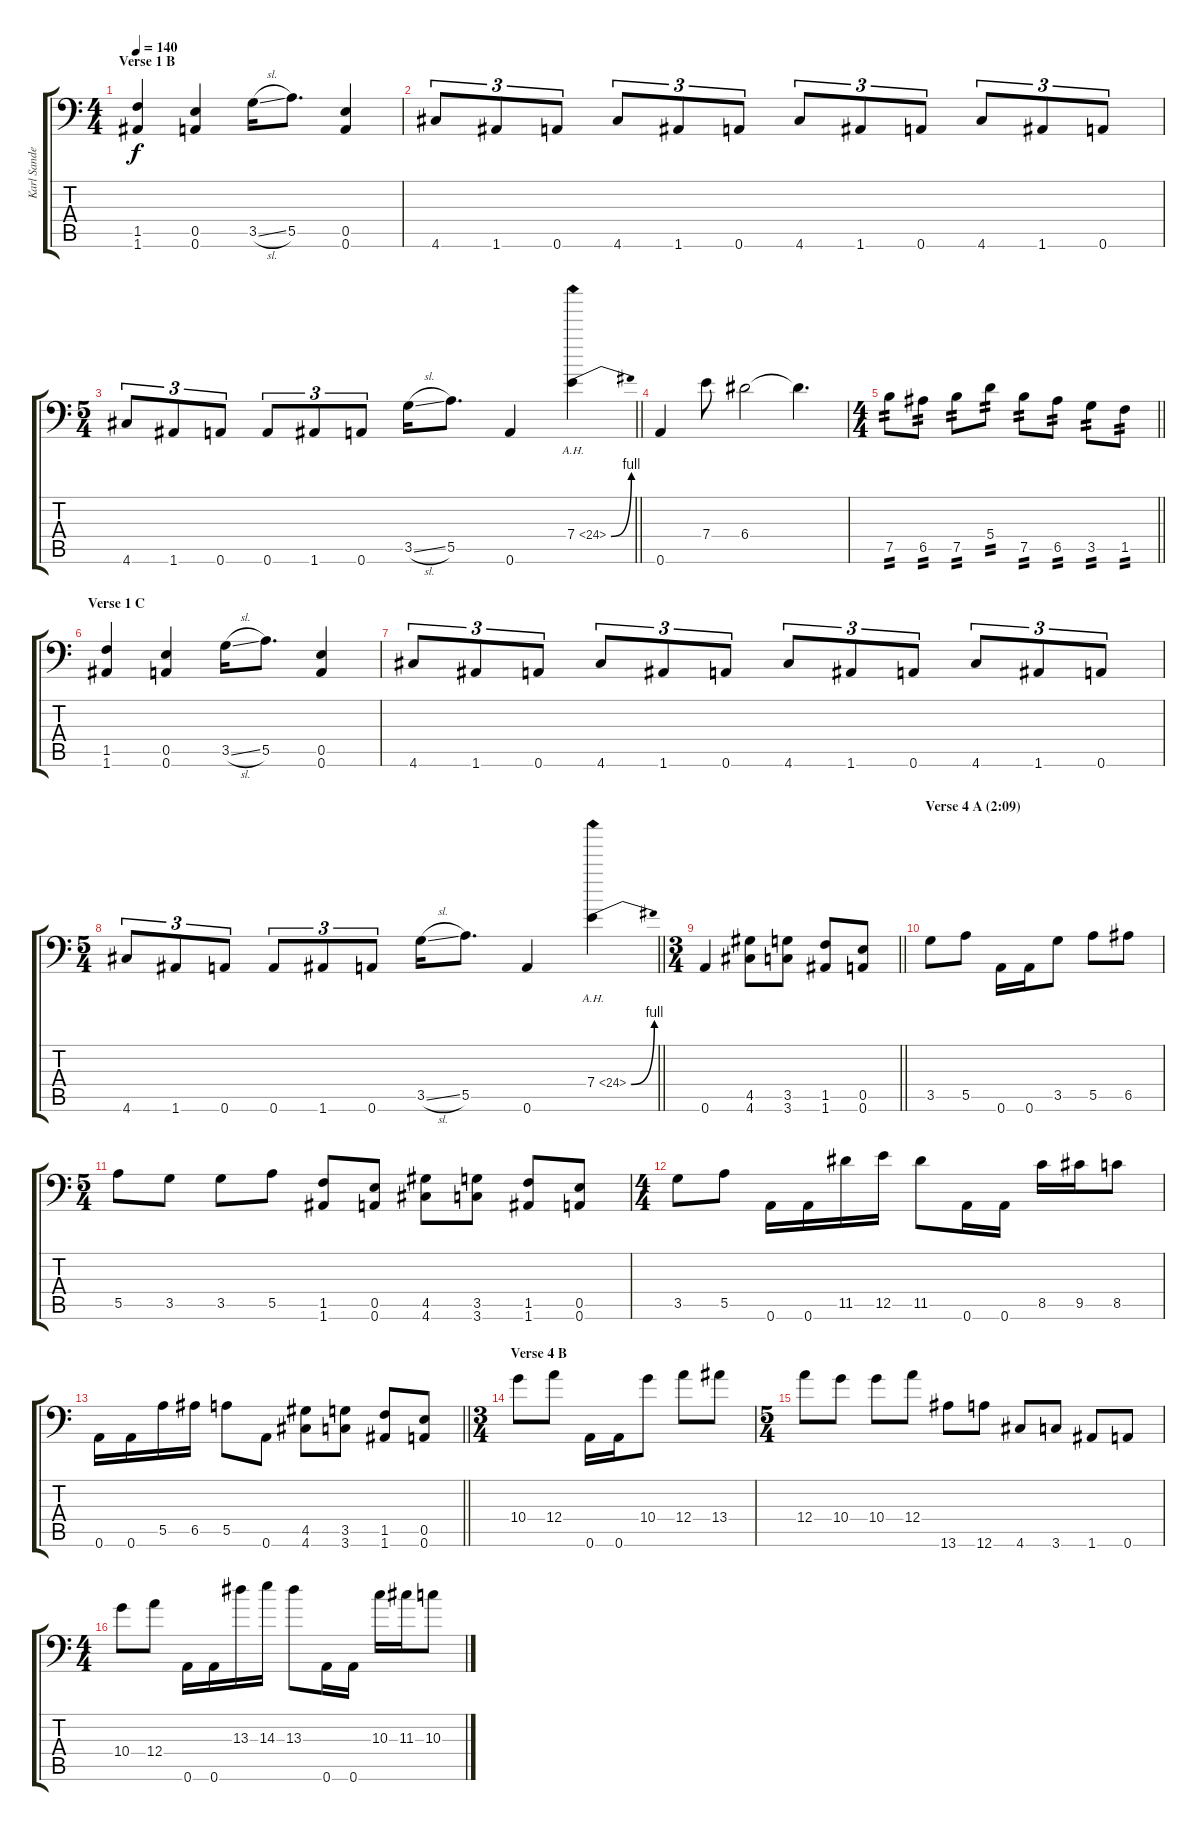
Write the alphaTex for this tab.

\track ("Karl Sanders" "Karl Sande") {instrument distortionguitar}
\staff {score tabs}
\tuning (B3 Gb3 D3 A2 E2 A1) {hide}
\ts (4 4)
\section ("" "Verse 1 B")
\tempo 140
\clef f4
\ks c
(1.5 1.6).4{dy f} (0.5 0.6).4 3.5{sl}.16 5.5.8{d} (0.5 0.6).4 |
4.6.8{tu (3 2)} 1.6.8{tu (3 2)} 0.6.8{tu (3 2)} 4.6.8{tu (3 2)} 1.6.8{tu (3 2)} 0.6.8{tu (3 2)} 4.6.8{tu (3 2)} 1.6.8{tu (3 2)} 0.6.8{tu (3 2)} 4.6.8{tu (3 2)} 1.6.8{tu (3 2)} 0.6.8{tu (3 2)} |
\ts (5 4)
\barLineRight lightlight
4.6.8{tu (3 2)} 1.6.8{tu (3 2)} 0.6.8{tu (3 2)} 0.6.8{tu (3 2)} 1.6.8{tu (3 2)} 0.6.8{tu (3 2)} 3.5{sl}.16 5.5.8{d} 0.6.4 7.4{be (bend 0 0 60 4) ah 17}.4 |
0.6.4 7.4.8 6.4.2 6.4{t}.4{d} |
\ts (4 4)
\barLineRight lightlight
7.5.8{tp 2} 6.5.8{tp 2} 7.5.8{tp 2} 5.4.8{tp 2} 7.5.8{tp 2} 6.5.8{tp 2} 3.5.8{tp 2} 1.5.8{tp 2} |
\section ("" "Verse 1 C")
(1.5 1.6).4 (0.5 0.6).4 3.5{sl}.16 5.5.8{d} (0.5 0.6).4 |
4.6.8{tu (3 2)} 1.6.8{tu (3 2)} 0.6.8{tu (3 2)} 4.6.8{tu (3 2)} 1.6.8{tu (3 2)} 0.6.8{tu (3 2)} 4.6.8{tu (3 2)} 1.6.8{tu (3 2)} 0.6.8{tu (3 2)} 4.6.8{tu (3 2)} 1.6.8{tu (3 2)} 0.6.8{tu (3 2)} |
\ts (5 4)
\barLineRight lightlight
4.6.8{tu (3 2)} 1.6.8{tu (3 2)} 0.6.8{tu (3 2)} 0.6.8{tu (3 2)} 1.6.8{tu (3 2)} 0.6.8{tu (3 2)} 3.5{sl}.16 5.5.8{d} 0.6.4 7.4{be (bend 0 0 60 4) ah 17}.4 |
\ts (3 4)
\barLineRight lightlight
0.6.4 (4.5 4.6).8 (3.5 3.6).8 (1.5 1.6).8 (0.5 0.6).8 |
\section ("" "Verse 4 A (2:09)")
3.5.8 5.5.8 0.6.16 0.6.16 3.5.8 5.5.8 6.5.8 |
\ts (5 4)
5.5.8 3.5.8 3.5.8 5.5.8 (1.5 1.6).8 (0.5 0.6).8 (4.5 4.6).8 (3.5 3.6).8 (1.5 1.6).8 (0.5 0.6).8 |
\ts (4 4)
3.5.8 5.5.8 0.6.16 0.6.16 11.5.16 12.5.16 11.5.8 0.6.16 0.6.16 8.5.16 9.5.16 8.5.8 |
\barLineRight lightlight
0.6.16 0.6.16 5.5.16 6.5.16 5.5.8 0.6.8 (4.5 4.6).8 (3.5 3.6).8 (1.5 1.6).8 (0.5 0.6).8 |
\ts (3 4)
\section ("" "Verse 4 B")
10.4.8 12.4.8 0.6.16 0.6.16 10.4.8 12.4.8 13.4.8 |
\ts (5 4)
12.4.8 10.4.8 10.4.8 12.4.8 13.6.8 12.6.8 4.6.8 3.6.8 1.6.8 0.6.8 |
\ts (4 4)
10.4.8 12.4.8 0.6.16 0.6.16 13.3.16 14.3.16 13.3.8 0.6.16 0.6.16 10.3.16 11.3.16 10.3.8
